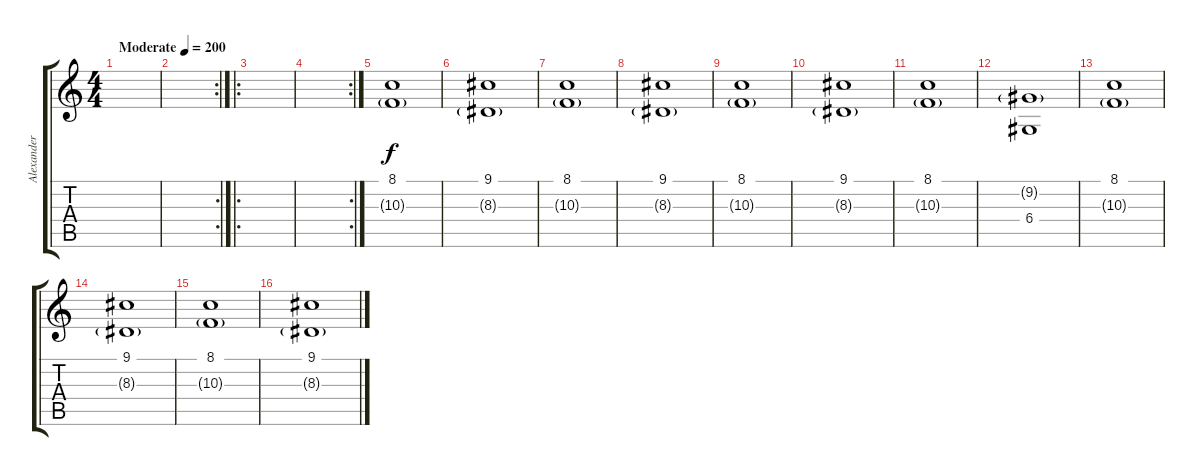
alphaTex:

\track ("Alexander Norets" "Alexander ") {instrument pad8sweep}
\staff {score tabs}
\tuning (E4 B3 G3 D3 A2 E2) {hide}
\ts (4 4)
\tempo (200 "Moderate")
\clef g2
\ks c
|
\rc 2
|
\ro
|
\rc 2
|
(8.1 10.3{g}).1 |
(9.1 8.3{g}).1 |
(8.1 10.3{g}).1 |
(9.1 8.3{g}).1 |
(8.1 10.3{g}).1 |
(9.1 8.3{g}).1 |
(8.1 10.3{g}).1 |
(9.2{g} 6.4).1 |
(8.1 10.3{g}).1 |
(9.1 8.3{g}).1 |
(8.1 10.3{g}).1 |
(9.1 8.3{g}).1
